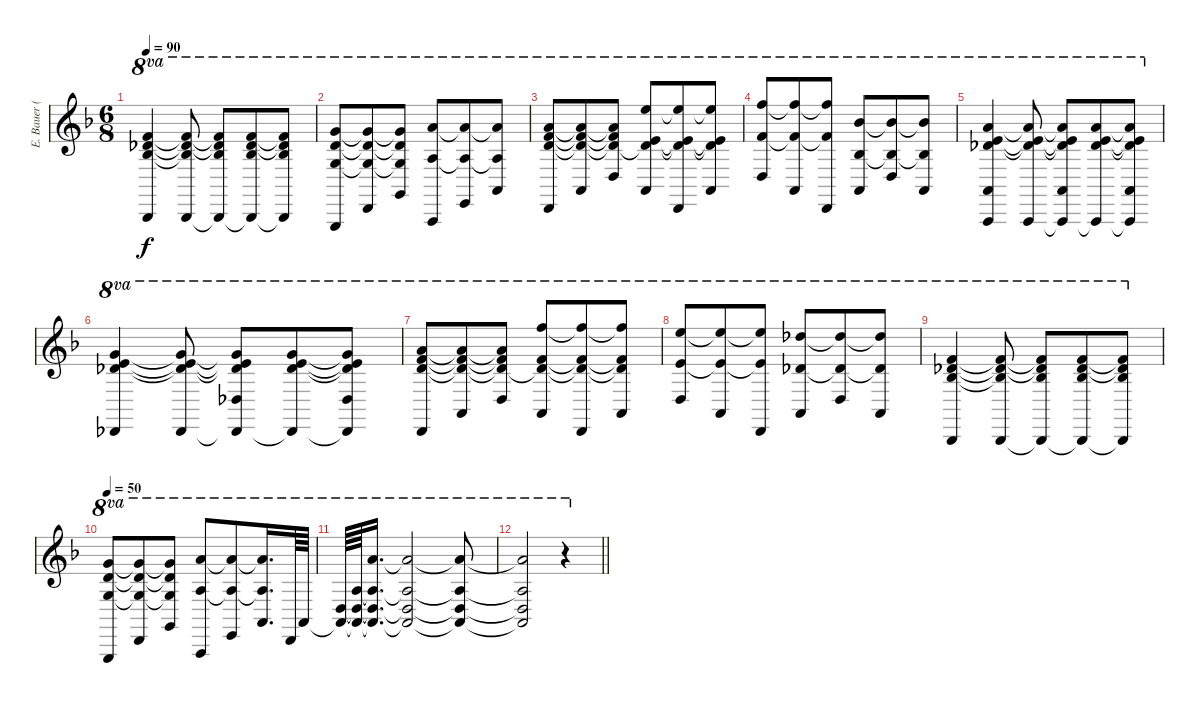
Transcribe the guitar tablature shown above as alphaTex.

\track ("E. Bauer (Keyboard)" "E. Bauer (") {instrument acousticgrandpiano}
\staff {score}
\tuning (E4 B3 G3 D3 A2 E2) {hide}
\ts (6 8)
\tempo 90
\clef g2
\ks dminor
(13.1 14.2 15.3 6.6).4{ot 8va dy f} (13.1{t} 14.2{t} 15.3{t} 6.6).8{ot 8va} (13.1{t} 14.2{t} 15.3 6.6{t}).8{ot 8va} (13.1 14.2 15.3 6.6{t}).8{ot 8va} (13.1{t} 14.2{t} 15.3 6.6{t}).8{ot 8va} |
(15.1 15.2 12.3 3.6).8{ot 8va} (15.1{t} 15.2{t} 12.3{t} 5.5).8{ot 8va} (15.1{t} 15.2{t} 12.3{t} 5.4).8{ot 8va} (17.1 10.2 5.6).8{ot 8va} (17.1{t} 10.2{t} 7.5).8{ot 8va} (17.1{t} 10.2{t} 7.4).8{ot 8va} |
(17.1 18.2 19.3 10.6).8{ot 8va} (17.1{t} 18.2{t} 19.3{t} 12.5).8{ot 8va} (17.1{t} 18.2{t} 19.3{t} 12.4).8{ot 8va} (24.1 17.2 19.3{t} 12.5).8{ot 8va} (24.1{t} 17.2{t} 19.3{t} 10.6).8{ot 8va} (24.1{t} 17.2{t} 19.3{t} 12.5).8{ot 8va} |
(25.1 18.2 12.4).8{ot 8va} (25.1{t} 18.2{t} 12.5).8{ot 8va} (25.1{t} 18.2{t} 10.6).8{ot 8va} (18.1 11.2 12.5).8{ot 8va} (18.1{t} 11.2{t} 12.4).8{ot 8va} (18.1{t} 11.2{t} 12.5).8{ot 8va} |
(12.1 22.2 18.3 12.5 5.6).4{ot 8va} (12.1{t} 22.2{t} 18.3{t} 5.6).8{ot 8va} (12.1{t} 22.2{t} 18.3{t} 12.5 5.6{t}).8{ot 8va} (12.1 22.2 18.3 5.6{t}).8{ot 8va} (12.1{t} 22.2{t} 18.3{t} 12.5 5.6{t}).8{ot 8va} |
(15.1 17.2 18.3 9.6).4{ot 8va} (15.1{t} 17.2{t} 18.3{t} 9.6).8{ot 8va} (15.1{t} 17.2{t} 18.3{t} 11.4 9.6{t}).8{ot 8va} (15.1 17.2 18.3 9.6{t}).8{ot 8va} (15.1{t} 17.2{t} 18.3{t} 11.4 9.6{t}).8{ot 8va} |
(17.1 18.2 19.3 10.6).8{ot 8va} (17.1{t} 18.2{t} 19.3{t} 12.5).8{ot 8va} (17.1{t} 18.2{t} 19.3{t} 12.4).8{ot 8va} (25.1 18.2 19.3{t} 12.5).8{ot 8va} (25.1{t} 18.2{t} 19.3{t} 10.6).8{ot 8va} (25.1{t} 18.2{t} 19.3{t} 12.5).8{ot 8va} |
(24.1 17.2 12.4).8{ot 8va} (24.1{t} 17.2{t} 12.5).8{ot 8va} (24.1{t} 17.2{t} 10.6).8{ot 8va} (21.1 14.2 12.5).8{ot 8va} (21.1{t} 14.2{t} 12.4).8{ot 8va} (21.1{t} 14.2{t} 12.5).8{ot 8va} |
(13.1 14.2 15.3 6.6).4{ot 8va} (13.1{t} 14.2{t} 15.3{t} 6.6).8{ot 8va} (13.1{t} 14.2{t} 15.3 6.6{t}).8{ot 8va} (13.1 14.2 15.3 6.6{t}).8{ot 8va} (13.1{t} 14.2{t} 15.3 6.6{t}).8{ot 8va} |
\tempo 50
(15.1 15.2 12.3 3.6).8{ot 8va} (15.1{t} 15.2{t} 12.3{t} 5.5).8{ot 8va} (15.1{t} 15.2{t} 12.3{t} 5.4).8{ot 8va} (17.1 10.2 5.6).8{ot 8va} (17.1{t} 10.2{t} 7.5).8{ot 8va} (17.1{t} 10.2{t} 7.4).16{d ot 8va} 10.6.64{ot 8va} 17.6.64{ot 8va} |
(17.5 17.6{t}).64{ot 8va} (14.3 17.5{t} 17.6{t}).64{ot 8va} (17.1 14.3{t} 17.5{t} 17.6{t}).16{d ot 8va} (17.1{t} 14.3{t} 17.5{t} 17.6{t}).2{ot 8va} (17.1{t} 14.3{t} 17.5{t} 17.6{t}).8{ot 8va} |
\barLineRight lightlight
(17.1{t} 14.3{t} 17.5{t} 17.6{t}).2{ot 8va} r.4{ot 8va}
